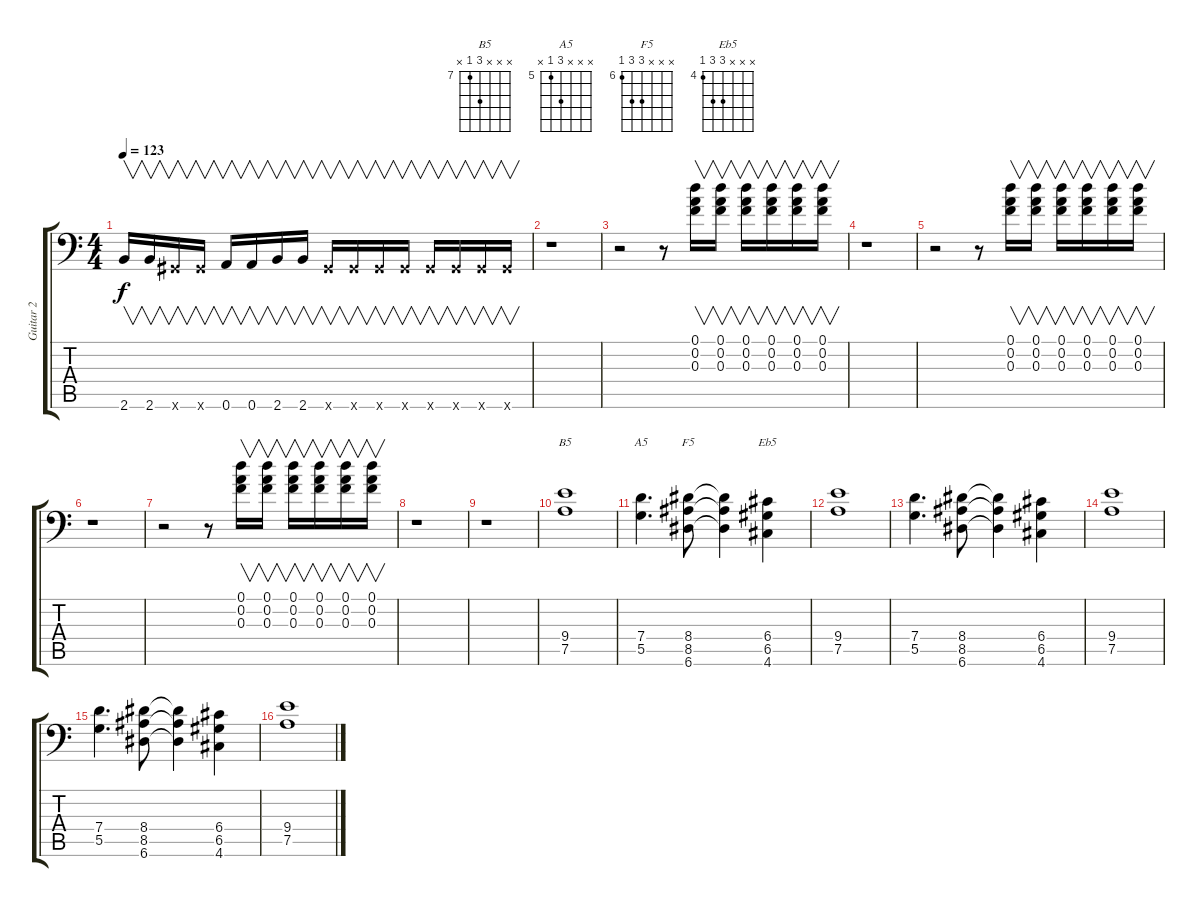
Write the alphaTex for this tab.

\track ("Guitar 2" "Guitar 2") {instrument distortionguitar}
\staff {score tabs}
\tuning (D4 A3 F3 G2 D2 A1) {hide}
\chord ("B5" x x x 9 7 x) {firstfret 7}
\chord ("A5" x x x 7 5 x) {firstfret 5}
\chord ("F5" x x x 8 8 6) {firstfret 6}
\chord ("Eb5" x x x 6 6 4) {firstfret 4}
\ts (4 4)
\tempo 123
\clef f4
\ks c
2.6.16{v dy f} 2.6.16{v} -1.6{x}.16{v} -1.6{x}.16{v} 0.6.16{v} 0.6.16{v} 2.6.16{v} 2.6.16{v} -1.6{x}.16{v} -1.6{x}.16{v} -1.6{x}.16{v} -1.6{x}.16{v} -1.6{x}.16{v} -1.6{x}.16{v} -1.6{x}.16{v} -1.6{x}.16{v} |
r.1 |
r.2 r.8 (0.1 0.2 0.3).16{v} (0.1 0.2 0.3).16{v} (0.1 0.2 0.3).16{v} (0.1 0.2 0.3).16{v} (0.1 0.2 0.3).16{v} (0.1 0.2 0.3).16{v} |
r.1 |
r.2 r.8 (0.1 0.2 0.3).16{v} (0.1 0.2 0.3).16{v} (0.1 0.2 0.3).16{v} (0.1 0.2 0.3).16{v} (0.1 0.2 0.3).16{v} (0.1 0.2 0.3).16{v} |
r.1 |
r.2 r.8 (0.1 0.2 0.3).16{v} (0.1 0.2 0.3).16{v} (0.1 0.2 0.3).16{v} (0.1 0.2 0.3).16{v} (0.1 0.2 0.3).16{v} (0.1 0.2 0.3).16{v} |
r.1 |
r.1 |
(9.4 7.5).1{ch "B5"} |
(7.4 5.5).4{d ch "A5"} (8.4 8.5 6.6).8{ch "F5"} (8.4{t} 8.5{t} 6.6{t}).4 (6.4 6.5 4.6).4{ch "Eb5"} |
(9.4 7.5).1 |
(7.4 5.5).4{d} (8.4 8.5 6.6).8 (8.4{t} 8.5{t} 6.6{t}).4 (6.4 6.5 4.6).4 |
(9.4 7.5).1 |
(7.4 5.5).4{d} (8.4 8.5 6.6).8 (8.4{t} 8.5{t} 6.6{t}).4 (6.4 6.5 4.6).4 |
(9.4 7.5).1
